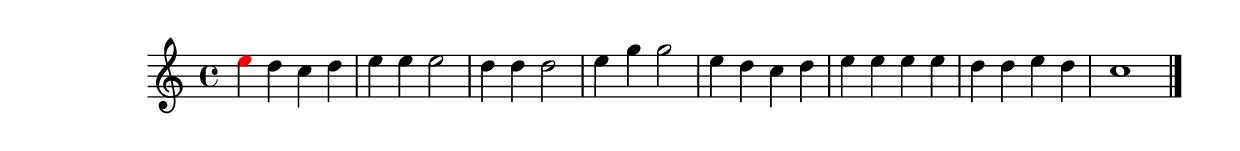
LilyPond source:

\version "2.18.2"
\language "english"

\header {
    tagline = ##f
}

\layout {}

\paper {}

\score {
    \new Score
    <<
        \new Staff
        {
            {   % measure
                \time 4/4
                \tweak color #red
                e''4
                d''4
                c''4
                d''4
            }   % measure
            {   % measure
                e''4
                e''4
                e''2
            }   % measure
            {   % measure
                d''4
                d''4
                d''2
            }   % measure
            {   % measure
                e''4
                g''4
                g''2
            }   % measure
            {   % measure
                e''4
                d''4
                c''4
                d''4
            }   % measure
            {   % measure
                e''4
                e''4
                e''4
                e''4
            }   % measure
            {   % measure
                d''4
                d''4
                e''4
                d''4
            }   % measure
            {   % measure
                c''1
                \bar "|." %! SCORE1
            }   % measure
        }
    >>
}